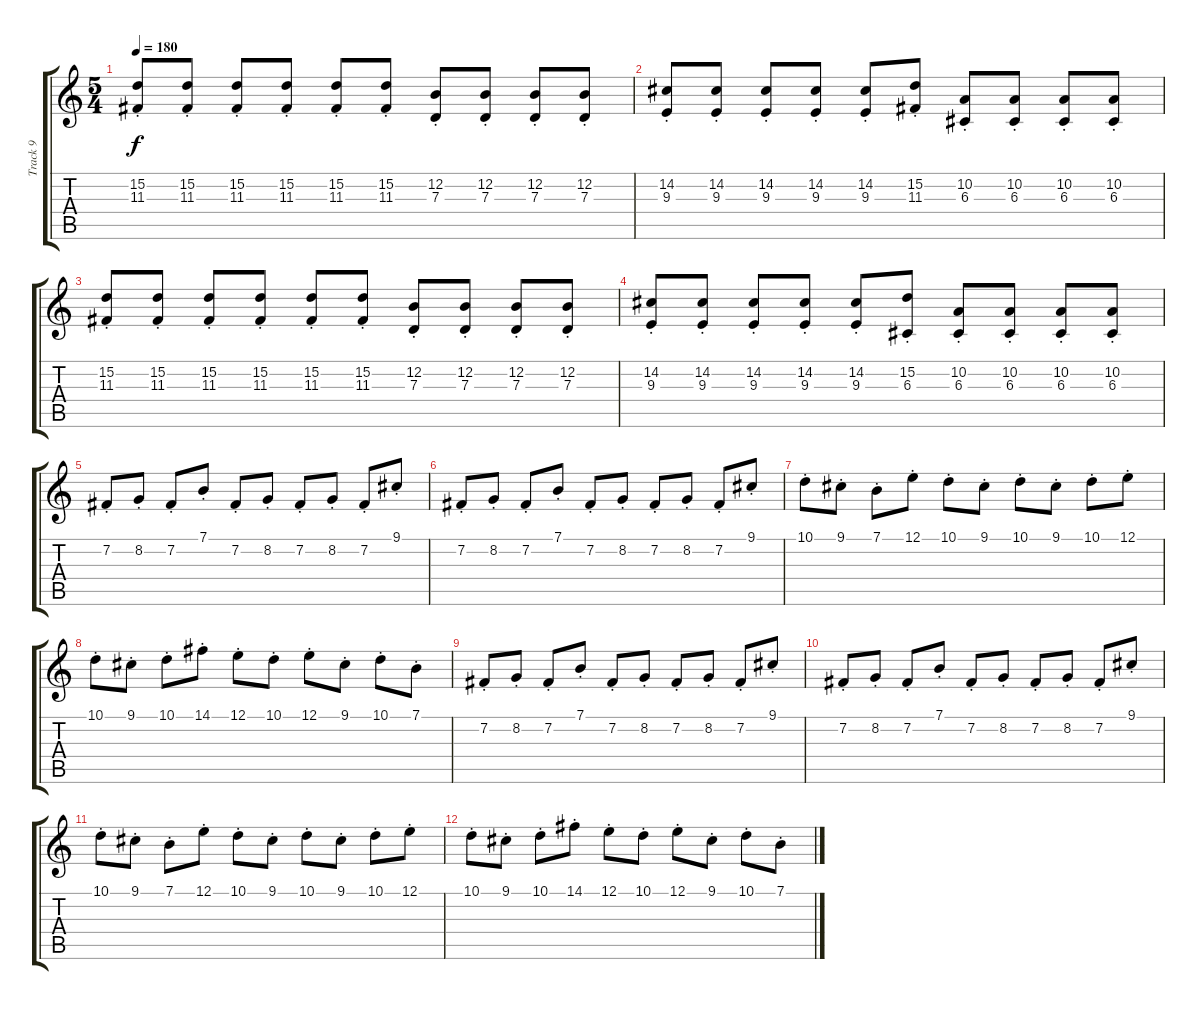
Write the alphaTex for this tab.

\track ("Track 9" "Track 9") {instrument violin}
\staff {score tabs}
\tuning (E4 B3 G3 D3 A2 E2) {hide}
\ts (5 4)
\tempo 180
\clef g2
\ks c
(15.2{st} 11.3{st}).8{dy f} (15.2{st} 11.3{st}).8 (15.2{st} 11.3{st}).8 (15.2{st} 11.3{st}).8 (15.2{st} 11.3{st}).8 (15.2{st} 11.3{st}).8 (12.2{st} 7.3{st}).8 (12.2{st} 7.3{st}).8 (12.2{st} 7.3{st}).8 (12.2{st} 7.3{st}).8 |
(14.2{st} 9.3{st}).8 (14.2{st} 9.3{st}).8 (14.2{st} 9.3{st}).8 (14.2{st} 9.3{st}).8 (14.2{st} 9.3{st}).8 (15.2{st} 11.3{st}).8 (10.2{st} 6.3{st}).8 (10.2{st} 6.3{st}).8 (10.2{st} 6.3{st}).8 (10.2{st} 6.3{st}).8 |
(15.2{st} 11.3{st}).8 (15.2{st} 11.3{st}).8 (15.2{st} 11.3{st}).8 (15.2{st} 11.3{st}).8 (15.2{st} 11.3{st}).8 (15.2{st} 11.3{st}).8 (12.2{st} 7.3{st}).8 (12.2{st} 7.3{st}).8 (12.2{st} 7.3{st}).8 (12.2{st} 7.3{st}).8 |
(14.2{st} 9.3{st}).8 (14.2{st} 9.3{st}).8 (14.2{st} 9.3{st}).8 (14.2{st} 9.3{st}).8 (14.2{st} 9.3{st}).8 (15.2{st} 6.3{st}).8 (10.2{st} 6.3{st}).8 (10.2{st} 6.3{st}).8 (10.2{st} 6.3{st}).8 (10.2{st} 6.3{st}).8 |
7.2{st}.8 8.2{st}.8 7.2{st}.8 7.1{st}.8 7.2{st}.8 8.2{st}.8 7.2{st}.8 8.2{st}.8 7.2{st}.8 9.1{st}.8 |
7.2{st}.8 8.2{st}.8 7.2{st}.8 7.1{st}.8 7.2{st}.8 8.2{st}.8 7.2{st}.8 8.2{st}.8 7.2{st}.8 9.1{st}.8 |
10.1{st}.8 9.1{st}.8 7.1{st}.8 12.1{st}.8 10.1{st}.8 9.1{st}.8 10.1{st}.8 9.1{st}.8 10.1{st}.8 12.1{st}.8 |
10.1{st}.8 9.1{st}.8 10.1{st}.8 14.1{st}.8 12.1{st}.8 10.1{st}.8 12.1{st}.8 9.1{st}.8 10.1{st}.8 7.1{st}.8 |
7.2{st}.8 8.2{st}.8 7.2{st}.8 7.1{st}.8 7.2{st}.8 8.2{st}.8 7.2{st}.8 8.2{st}.8 7.2{st}.8 9.1{st}.8 |
7.2{st}.8 8.2{st}.8 7.2{st}.8 7.1{st}.8 7.2{st}.8 8.2{st}.8 7.2{st}.8 8.2{st}.8 7.2{st}.8 9.1{st}.8 |
10.1{st}.8 9.1{st}.8 7.1{st}.8 12.1{st}.8 10.1{st}.8 9.1{st}.8 10.1{st}.8 9.1{st}.8 10.1{st}.8 12.1{st}.8 |
10.1{st}.8 9.1{st}.8 10.1{st}.8 14.1{st}.8 12.1{st}.8 10.1{st}.8 12.1{st}.8 9.1{st}.8 10.1{st}.8 7.1{st}.8
